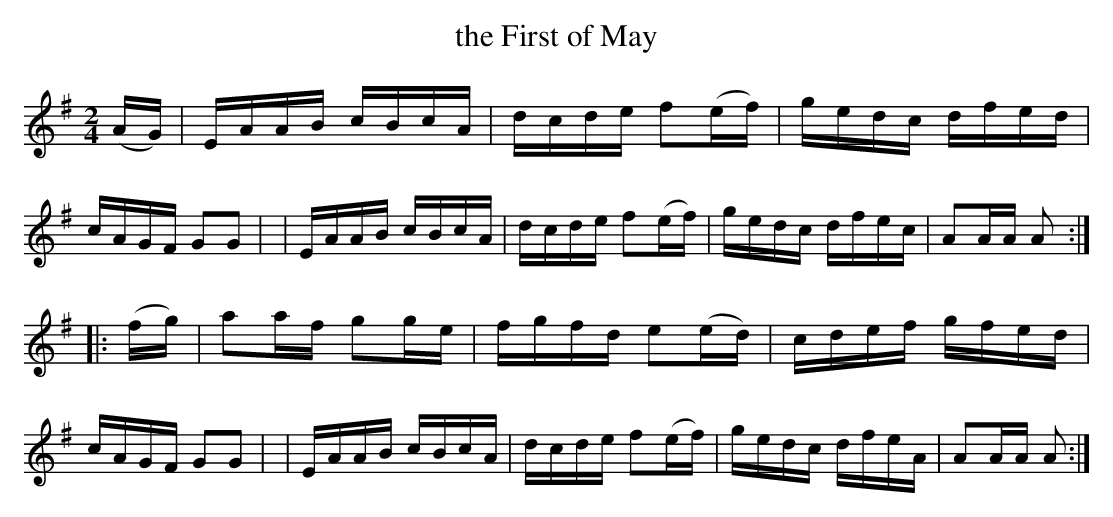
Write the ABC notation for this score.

X:1
T: the First of May
M: 2/4
L: 1/16
K: Ador	% MoI has A major.
(AG) \
| EAAB cBcA | dcde f2(ef) | gedc dfed | cAGF G2G2 |\
| EAAB cBcA | dcde f2(ef) | gedc dfec | A2AA A2 :|
|: (fg) \
| a2af g2ge | fgfd e2(ed) | cdef gfed | cAGF G2G2 |\
| EAAB cBcA | dcde f2(ef) | gedc dfeA | A2AA A2 :|
